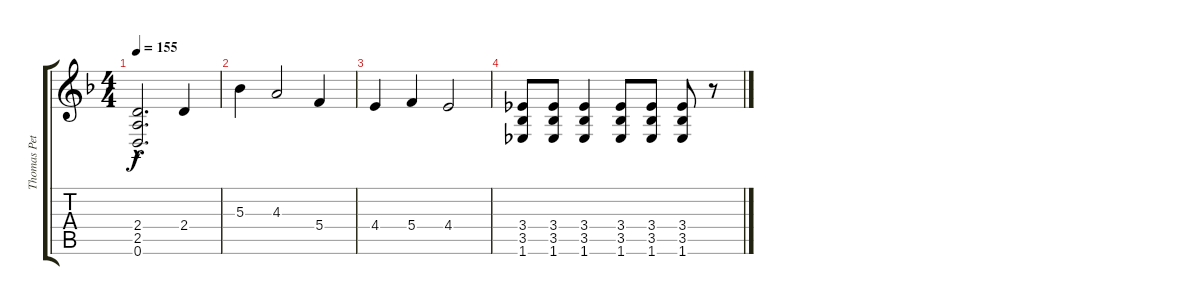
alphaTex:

\track ("Thomas Petersson" "Thomas Pet") {instrument overdrivenguitar}
\staff {score tabs}
\tuning (D4 A3 F3 C3 G2 D2) {hide}
\ts (4 4)
\tempo 155
\clef g2
\ks dminor
(2.4{hac} 2.5{hac} 0.6{hac}).2{d dy f} 2.4.4 |
5.3.4 4.3.2 5.4.4 |
4.4.4 5.4.4 4.4.2 |
(3.4 3.5 1.6).8 (3.4 3.5 1.6).8 (3.4 3.5 1.6).4 (3.4 3.5 1.6).8 (3.4 3.5 1.6).8 (3.4 3.5 1.6).8 r.8
